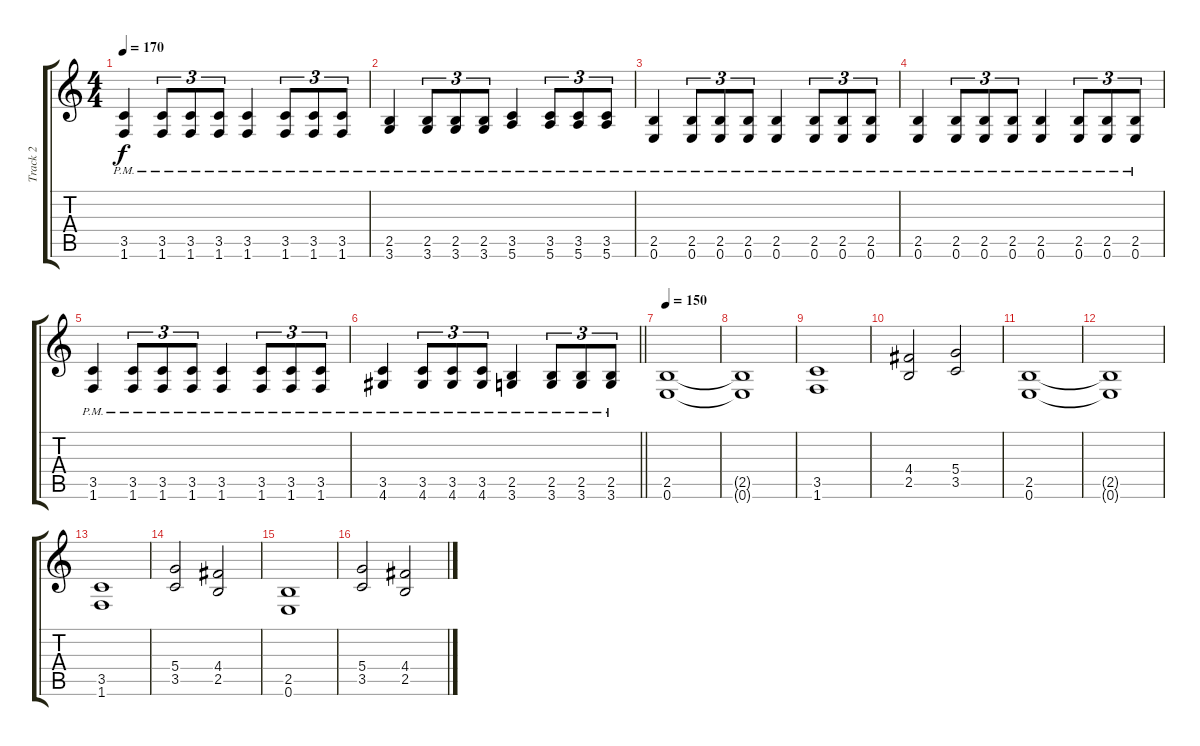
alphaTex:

\track ("Track 2" "Track 2") {instrument distortionguitar}
\staff {score tabs}
\tuning (E4 B3 G3 D3 A2 E2) {hide}
\ts (4 4)
\tempo 170
\clef g2
\ks c
(3.5{pm} 1.6{pm}).4{dy f} (3.5{pm} 1.6{pm}).8{tu (3 2)} (3.5{pm} 1.6{pm}).8{tu (3 2)} (3.5{pm} 1.6{pm}).8{tu (3 2)} (3.5{pm} 1.6{pm}).4 (3.5{pm} 1.6{pm}).8{tu (3 2)} (3.5{pm} 1.6{pm}).8{tu (3 2)} (3.5{pm} 1.6{pm}).8{tu (3 2)} |
(2.5{pm} 3.6{pm}).4 (2.5{pm} 3.6{pm}).8{tu (3 2)} (2.5{pm} 3.6{pm}).8{tu (3 2)} (2.5{pm} 3.6{pm}).8{tu (3 2)} (3.5{pm} 5.6{pm}).4 (3.5{pm} 5.6{pm}).8{tu (3 2)} (3.5{pm} 5.6{pm}).8{tu (3 2)} (3.5{pm} 5.6{pm}).8{tu (3 2)} |
(2.5{pm} 0.6{pm}).4 (2.5{pm} 0.6{pm}).8{tu (3 2)} (2.5{pm} 0.6{pm}).8{tu (3 2)} (2.5{pm} 0.6{pm}).8{tu (3 2)} (2.5{pm} 0.6{pm}).4 (2.5{pm} 0.6{pm}).8{tu (3 2)} (2.5{pm} 0.6{pm}).8{tu (3 2)} (2.5{pm} 0.6{pm}).8{tu (3 2)} |
(2.5{pm} 0.6{pm}).4 (2.5{pm} 0.6{pm}).8{tu (3 2)} (2.5{pm} 0.6{pm}).8{tu (3 2)} (2.5{pm} 0.6{pm}).8{tu (3 2)} (2.5{pm} 0.6{pm}).4 (2.5{pm} 0.6{pm}).8{tu (3 2)} (2.5{pm} 0.6{pm}).8{tu (3 2)} (2.5{pm} 0.6{pm}).8{tu (3 2)} |
(3.5{pm} 1.6{pm}).4 (3.5{pm} 1.6{pm}).8{tu (3 2)} (3.5{pm} 1.6{pm}).8{tu (3 2)} (3.5{pm} 1.6{pm}).8{tu (3 2)} (3.5{pm} 1.6{pm}).4 (3.5{pm} 1.6{pm}).8{tu (3 2)} (3.5{pm} 1.6{pm}).8{tu (3 2)} (3.5{pm} 1.6{pm}).8{tu (3 2)} |
\barLineRight lightlight
(3.5{pm} 4.6{pm}).4 (3.5{pm} 4.6{pm}).8{tu (3 2)} (3.5{pm} 4.6{pm}).8{tu (3 2)} (3.5{pm} 4.6{pm}).8{tu (3 2)} (2.5{pm} 3.6{pm}).4 (2.5{pm} 3.6{pm}).8{tu (3 2)} (2.5{pm} 3.6{pm}).8{tu (3 2)} (2.5{pm} 3.6{pm}).8{tu (3 2)} |
\section ("" "")
\tempo 150
(2.5 0.6).1 |
(2.5{t} 0.6{t}).1 |
(3.5 1.6).1 |
(4.4 2.5).2 (5.4 3.5).2 |
(2.5 0.6).1 |
(2.5{t} 0.6{t}).1 |
(3.5 1.6).1 |
(5.4 3.5).2 (4.4 2.5).2 |
(2.5 0.6).1 |
(5.4 3.5).2 (4.4 2.5).2
